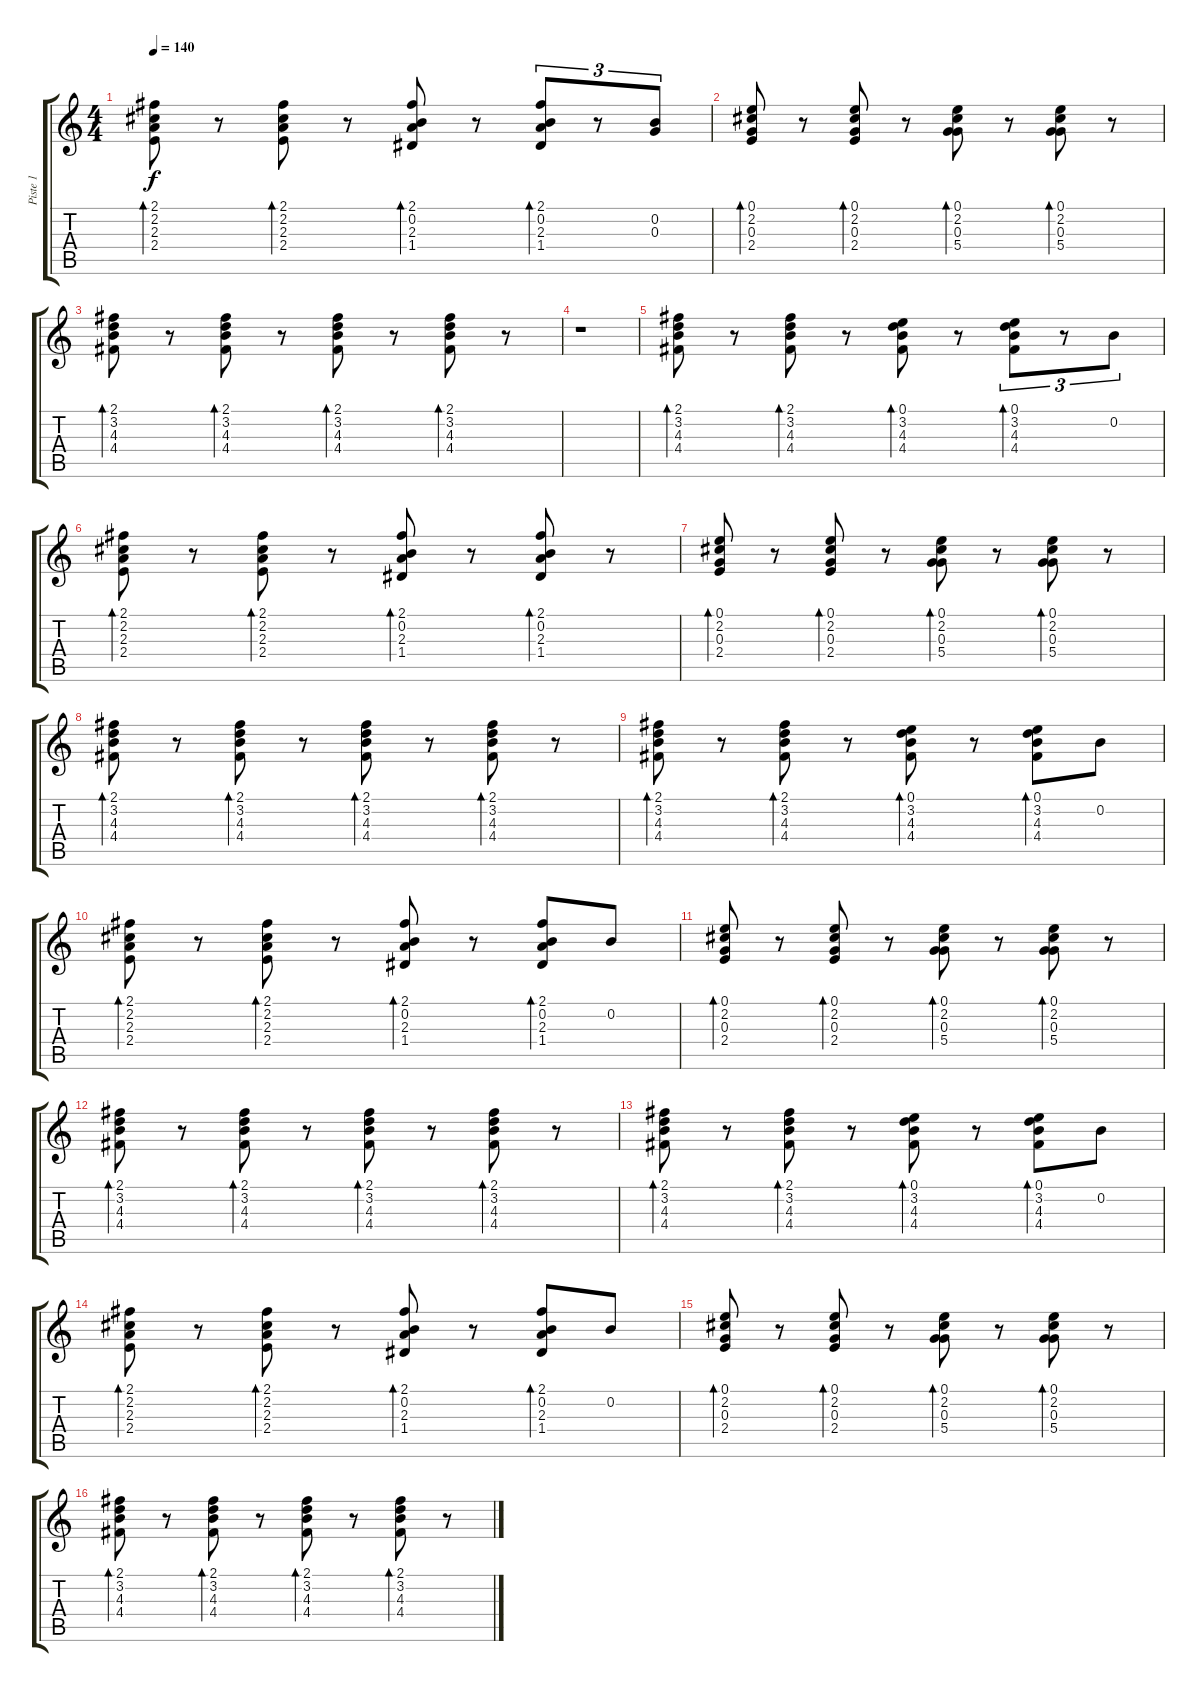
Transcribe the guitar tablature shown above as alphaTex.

\track ("Piste 1" "Piste 1") {instrument acousticguitarnylon}
\staff {score tabs}
\tuning (E4 B3 G3 D3 A2 E2) {hide}
\ts (4 4)
\tempo 140
\clef g2
\ks c
(2.1 2.2 2.3 2.4).8{bd 60 dy f} r.8 (2.1 2.2 2.3 2.4).8{bd 60} r.8 (2.1 0.2 2.3 1.4).8{bd 60} r.8 (2.1 0.2 2.3 1.4).8{tu (3 2) bd 60} r.8{tu (3 2)} (0.2 0.3).8{tu (3 2)} |
(0.1 2.2 0.3 2.4).8{bd 60} r.8 (0.1 2.2 0.3 2.4).8{bd 60} r.8 (0.1 2.2 0.3 5.4).8{bd 60} r.8 (0.1 2.2 0.3 5.4).8{bd 60} r.8 |
(2.1 3.2 4.3 4.4).8{bd 60} r.8 (2.1 3.2 4.3 4.4).8{bd 60} r.8 (2.1 3.2 4.3 4.4).8{bd 60} r.8 (2.1 3.2 4.3 4.4).8{bd 60} r.8 |
r.1 |
(2.1 3.2 4.3 4.4).8{bd 60} r.8 (2.1 3.2 4.3 4.4).8{bd 60} r.8 (0.1 3.2 4.3 4.4).8{bd 60} r.8 (0.1 3.2 4.3 4.4).8{tu (3 2) bd 60} r.8{tu (3 2)} 0.2.8{tu (3 2)} |
(2.1 2.2 2.3 2.4).8{bd 60} r.8 (2.1 2.2 2.3 2.4).8{bd 60} r.8 (2.1 0.2 2.3 1.4).8{bd 60} r.8 (2.1 0.2 2.3 1.4).8{bd 60} r.8 |
(0.1 2.2 0.3 2.4).8{bd 60} r.8 (0.1 2.2 0.3 2.4).8{bd 60} r.8 (0.1 2.2 0.3 5.4).8{bd 60} r.8 (0.1 2.2 0.3 5.4).8{bd 60} r.8 |
(2.1 3.2 4.3 4.4).8{bd 60} r.8 (2.1 3.2 4.3 4.4).8{bd 60} r.8 (2.1 3.2 4.3 4.4).8{bd 60} r.8 (2.1 3.2 4.3 4.4).8{bd 60} r.8 |
(2.1 3.2 4.3 4.4).8{bd 60} r.8 (2.1 3.2 4.3 4.4).8{bd 60} r.8 (0.1 3.2 4.3 4.4).8{bd 60} r.8 (0.1 3.2 4.3 4.4).8{bd 60} 0.2.8 |
(2.1 2.2 2.3 2.4).8{bd 60} r.8 (2.1 2.2 2.3 2.4).8{bd 60} r.8 (2.1 0.2 2.3 1.4).8{bd 60} r.8 (2.1 0.2 2.3 1.4).8{bd 60} 0.2.8 |
(0.1 2.2 0.3 2.4).8{bd 60} r.8 (0.1 2.2 0.3 2.4).8{bd 60} r.8 (0.1 2.2 0.3 5.4).8{bd 60} r.8 (0.1 2.2 0.3 5.4).8{bd 60} r.8 |
(2.1 3.2 4.3 4.4).8{bd 60} r.8 (2.1 3.2 4.3 4.4).8{bd 60} r.8 (2.1 3.2 4.3 4.4).8{bd 60} r.8 (2.1 3.2 4.3 4.4).8{bd 60} r.8 |
(2.1 3.2 4.3 4.4).8{bd 60} r.8 (2.1 3.2 4.3 4.4).8{bd 60} r.8 (0.1 3.2 4.3 4.4).8{bd 60} r.8 (0.1 3.2 4.3 4.4).8{bd 60} 0.2.8 |
(2.1 2.2 2.3 2.4).8{bd 60} r.8 (2.1 2.2 2.3 2.4).8{bd 60} r.8 (2.1 0.2 2.3 1.4).8{bd 60} r.8 (2.1 0.2 2.3 1.4).8{bd 60} 0.2.8 |
(0.1 2.2 0.3 2.4).8{bd 60} r.8 (0.1 2.2 0.3 2.4).8{bd 60} r.8 (0.1 2.2 0.3 5.4).8{bd 60} r.8 (0.1 2.2 0.3 5.4).8{bd 60} r.8 |
(2.1 3.2 4.3 4.4).8{bd 60} r.8 (2.1 3.2 4.3 4.4).8{bd 60} r.8 (2.1 3.2 4.3 4.4).8{bd 60} r.8 (2.1 3.2 4.3 4.4).8{bd 60} r.8
